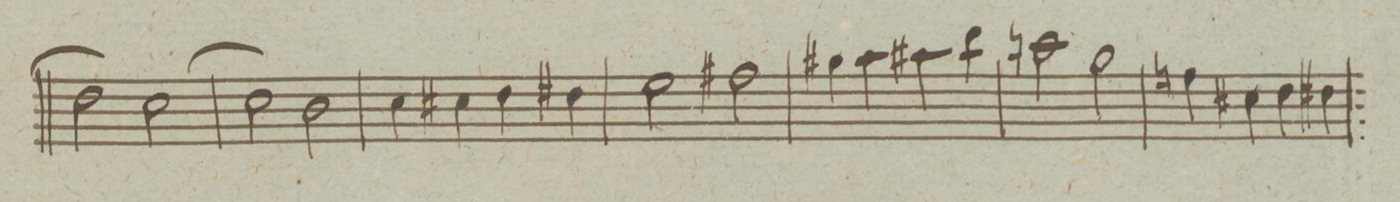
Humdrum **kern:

**kern	**dynam
*I"Clarinetto Primo in C. et B.	*
*clefG2	*
*k[]	*
*met(c|)	*
*M2/2	*
2dd\]	.
[2cc\	.
=232	=232
2cc\]	.
2b\	.
=233	=233
4cc\	.
4cc#X\	.
4dd\	.
4dd#X\	.
=234	=234
2ee\	.
2ff#X\	.
=235	=235
4gg#X\	.
4aa\	.
4aa#X\	.
4bb\	.
=236	=236
2aan\	.
2gg\	.
=237	=237
4ffn\	.
4cc#X\	.
4dd\	.
4dd#X\	.
=238	=238
*-	*-
